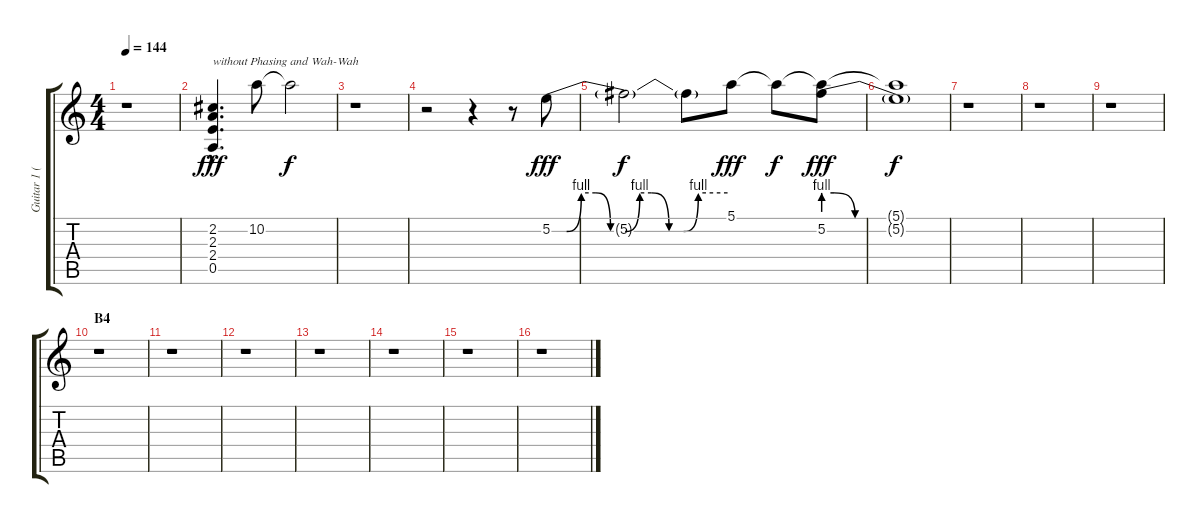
\track ("Guitar 1 (Lead)" "Guitar 1 (") {instrument distortionguitar}
\staff {score tabs}
\tuning (E4 B3 G3 D3 A2 D2) {hide}
\ts (4 4)
\tempo 144
\clef g2
\ks c
r.1{dy f} |
(2.2{hac} 2.3{hac} 2.4{hac} 0.5{hac}).4{d txt "without Phasing and Wah-Wah" dy fff} 10.2.8 10.2{t}.2{dy f} |
r.1 |
r.2 r.4 r.8 5.2{be (custom 0 0 5 0 10 4 15 4 20 0 25 0 30 4 34 4 40 0 45 0 50 4 60 4)}.8{dy fff} |
5.2{t}.2{dy f} 5.2{t}.8 5.1.8{dy fff} 5.1{t}.8{dy f} (5.1{t} 5.2{be (custom 0 4 5 4 15 0 60 0)}).8{dy fff} |
(5.1{t} 5.2{t}).1{dy f} |
r.1 |
r.1 |
r.1 |
\section ("" "B4")
r.1 |
r.1 |
r.1 |
r.1 |
r.1 |
r.1 |
r.1
